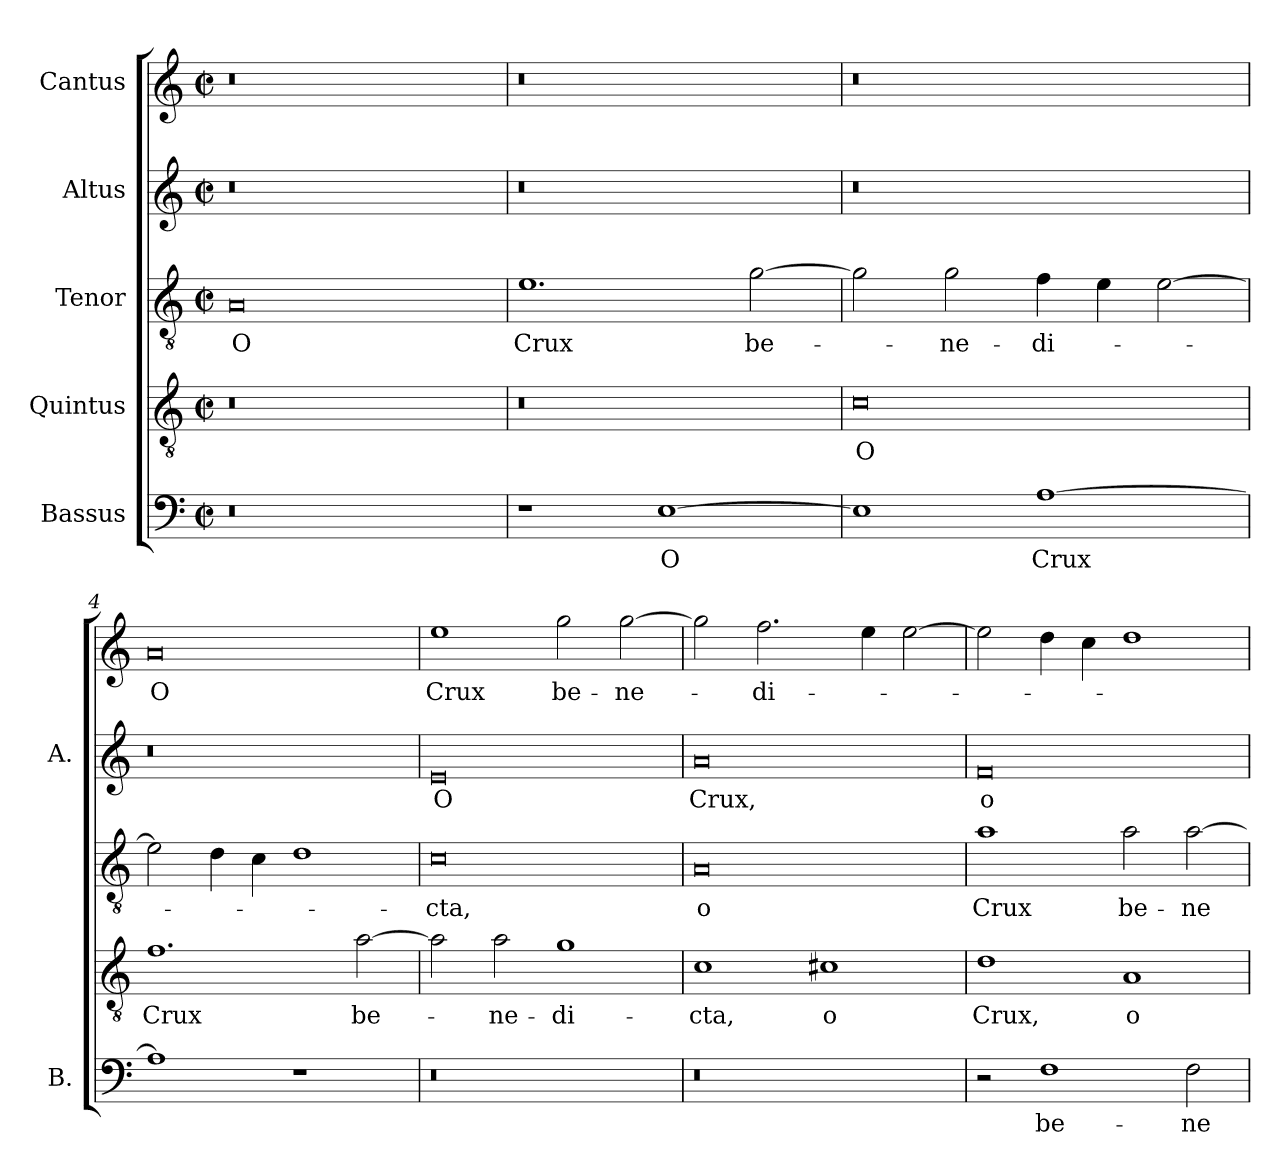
**kern	**text	**kern	**text	**kern	**text	**kern	**text	**kern	**text
*part5	*part5	*part4	*part4	*part3	*part3	*part2	*part2	*part1	*part1
*staff5	*staff5	*staff4	*staff4	*staff3	*staff3	*staff2	*staff2	*staff1	*staff1
*I"Bassus	*	*I"Quintus	*	*I"Tenor	*	*I"Altus	*	*I"Cantus	*
*I'B.	*	*	*	*	*	*I'A.	*	*	*
*clefF4	*	*clefGv2	*	*clefGv2	*	*clefG2	*	*clefG2	*
*k[]	*	*k[]	*	*k[]	*	*k[]	*	*k[]	*
*C:	*	*C:	*	*C:	*	*C:	*	*C:	*
*M2/2	*	*M2/2	*	*M2/2	*	*M2/2	*	*M2/2	*
*met(c|)	*	*met(c|)	*	*met(c|)	*	*met(c|)	*	*met(c|)	*
=1	=1	=1	=1	=1	=1	=1	=1	=1	=1
!LO:N:vis=0	!	!LO:N:vis=0	!	!	!	!LO:N:vis=0	!	!LO:N:vis=0	!
1r	.	1r	.	0A/	O	1r	.	1r	.
1ryy	.	1ryy	.	.	.	1ryy	.	1ryy	.
=2	=2	=2	=2	=2	=2	=2	=2	=2	=2
!	!	!LO:N:vis=0	!	!	!	!LO:N:vis=0	!	!LO:N:vis=0	!
1r	.	1r	.	1.e\	Crux	1r	.	1r	.
[1E\	O	1ryy	.	.	.	1ryy	.	1ryy	.
.	.	.	.	[2g\	be-	.	.	.	.
=3	=3	=3	=3	=3	=3	=3	=3	=3	=3
!	!	!	!	!	!	!LO:N:vis=0	!	!LO:N:vis=0	!
1E\]	.	0c\	O	2g\]	.	1r	.	1r	.
.	.	.	.	2g\	-ne-	.	.	.	.
[1A\	Crux	.	.	4f\	-di-	1ryy	.	1ryy	.
.	.	.	.	4e\	.	.	.	.	.
.	.	.	.	[2e\	.	.	.	.	.
=4	=4	=4	=4	=4	=4	=4	=4	=4	=4
!	!	!	!	!	!	!LO:N:vis=0	!	!	!
1A\]	.	1.f\	Crux	2e\]	.	1r	.	0a/	O
.	.	.	.	4d\	.	.	.	.	.
.	.	.	.	4c\	.	.	.	.	.
1r	.	.	.	1d\	.	1ryy	.	.	.
.	.	[2a\	be-	.	.	.	.	.	.
=5	=5	=5	=5	=5	=5	=5	=5	=5	=5
!LO:N:vis=0	!	!	!	!	!	!	!	!	!
1r	.	2a\]	.	0c\	-cta,	0e/	O	1ee\	Crux
.	.	2a\	-ne-	.	.	.	.	.	.
1ryy	.	1g\	-di-	.	.	.	.	2gg\	be-
.	.	.	.	.	.	.	.	[2gg\	-ne-
=6	=6	=6	=6	=6	=6	=6	=6	=6	=6
!LO:N:vis=0	!	!	!	!	!	!	!	!	!
1r	.	1c\	-cta,	0A/	o	0a/	Crux,	2gg\]	.
.	.	.	.	.	.	.	.	2.ff\	-di-
1ryy	.	1c#X\	o	.	.	.	.	.	.
.	.	.	.	.	.	.	.	4ee\	.
.	.	.	.	.	.	.	.	[2ee\	.
=7	=7	=7	=7	=7	=7	=7	=7	=7	=7
2r	.	1d\	Crux,	1a\	Crux	0f/	o	2ee\]	.
1F\	be-	.	.	.	.	.	.	4dd\	.
.	.	.	.	.	.	.	.	4cc\	.
.	.	1A/	o	2a\	be-	.	.	1dd\	.
2F\	-ne-	.	.	[2a\	-ne-	.	.	.	.
=	=	=	=	=	=	=	=	=	=
*-	*-	*-	*-	*-	*-	*-	*-	*-	*-
